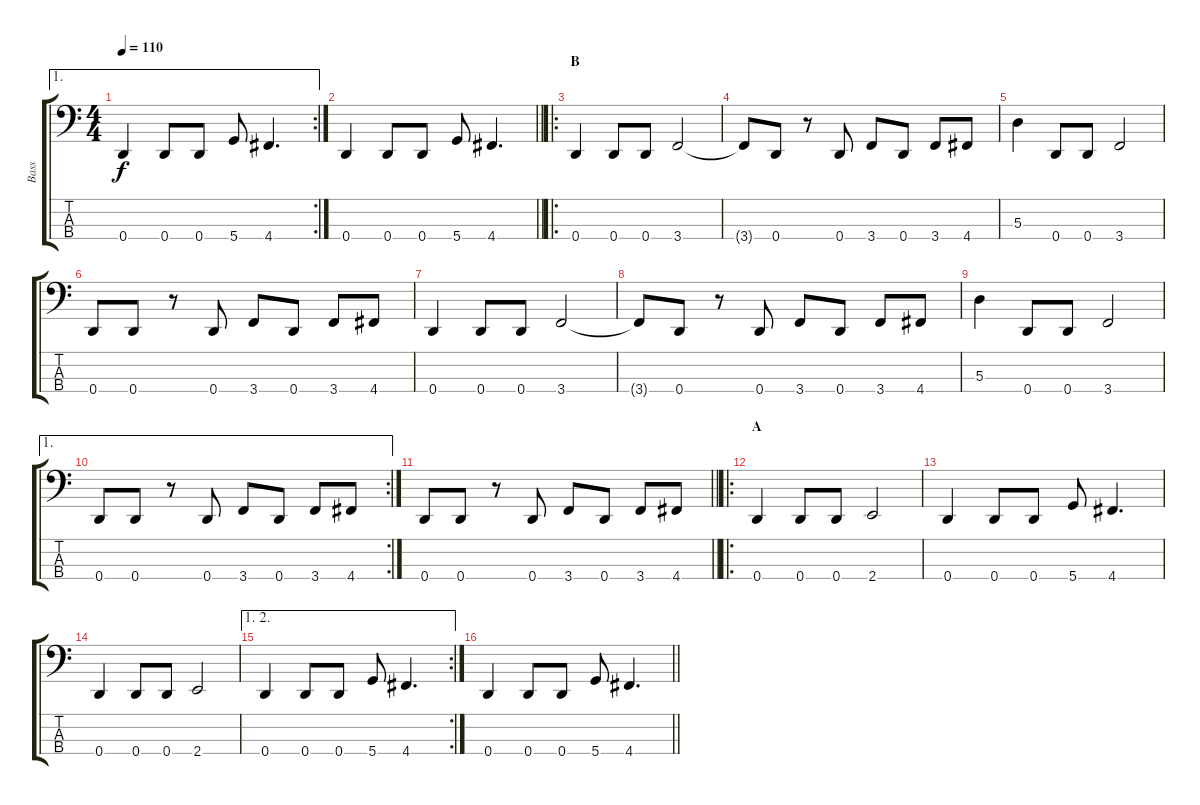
\track ("Bass" "Bass") {instrument electricbassfinger}
\staff {score tabs}
\tuning (G2 D2 A1 D1) {hide}
\ae 1
\rc 2
\ts (4 4)
\tempo 110
\clef f4
\ks c
0.4.4{dy f} 0.4.8 0.4.8 5.4.8 4.4.4{d} |
\barLineRight lightlight
0.4.4 0.4.8 0.4.8 5.4.8 4.4.4{d} |
\ro
\section ("" "B")
0.4.4 0.4.8 0.4.8 3.4.2 |
3.4{t}.8 0.4.8 r.8 0.4.8 3.4.8 0.4.8 3.4.8 4.4.8 |
5.3.4 0.4.8 0.4.8 3.4.2 |
0.4.8 0.4.8 r.8 0.4.8 3.4.8 0.4.8 3.4.8 4.4.8 |
0.4.4 0.4.8 0.4.8 3.4.2 |
3.4{t}.8 0.4.8 r.8 0.4.8 3.4.8 0.4.8 3.4.8 4.4.8 |
5.3.4 0.4.8 0.4.8 3.4.2 |
\ae 1
\rc 2
0.4.8 0.4.8 r.8 0.4.8 3.4.8 0.4.8 3.4.8 4.4.8 |
\barLineRight lightlight
0.4.8 0.4.8 r.8 0.4.8 3.4.8 0.4.8 3.4.8 4.4.8 |
\ro
\section ("" "A")
0.4.4 0.4.8 0.4.8 2.4.2 |
0.4.4 0.4.8 0.4.8 5.4.8 4.4.4{d} |
0.4.4 0.4.8 0.4.8 2.4.2 |
\ae (1 2)
\rc 2
0.4.4 0.4.8 0.4.8 5.4.8 4.4.4{d} |
\barLineRight lightlight
0.4.4 0.4.8 0.4.8 5.4.8 4.4.4{d}
